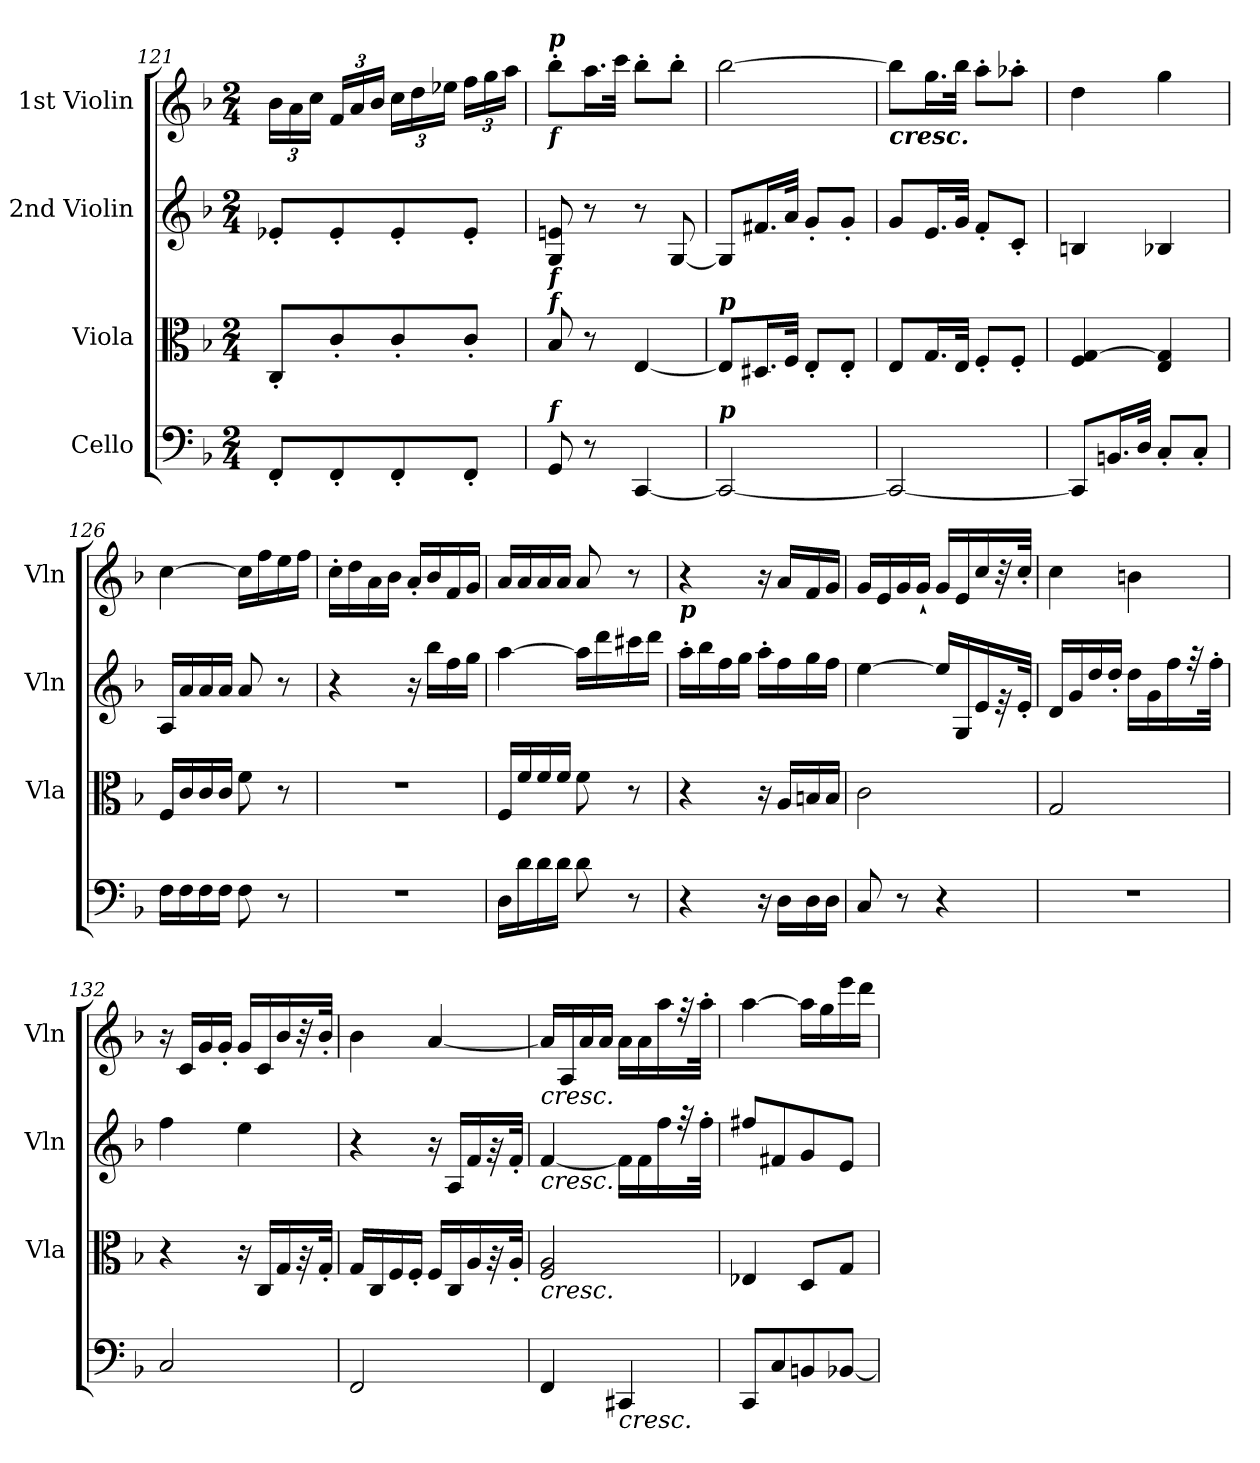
**kern	**kern	**kern	**kern
*part4	*part3	*part2	*part1
*staff4	*staff3	*staff2	*staff1
*I"Cello	*I"Viola	*I"2nd Violin	*I"1st Violin
*	*I'Vla	*I'Vln	*I'Vln
*clefF4	*clefC3	*clefG2	*clefG2
*k[b-]	*k[b-]	*k[b-]	*k[b-]
*F:	*F:	*F:	*F:
*M2/4	*M2/4	*M2/4	*M2/4
*	*	*	*Xbrackettup
=121	=121	=121	=121
8FF'/L	8C'/L	8e-X'/L	24b-\LL
.	.	.	24a\
.	.	.	24cc\JJ
8FF'/	8c'/	8e-'/	24f/LL
.	.	.	24a/
.	.	.	24b-/JJ
8FF'/	8c'/	8e-'/	24cc\LL
.	.	.	24dd\
.	.	.	24ee-X\JJ
8FF'/J	8c'/J	8e-'/J	24ff\LL
.	.	.	24gg\
.	.	.	24aa\JJ
=122	=122	=122	=122
!	!	!	!LO:TX:b:Bi:t=f
!	!	!	!LO:TX:a:Bi:t=p
!	!LO:TX:a:Bi:t=f	!	!
!	!LO:TX:a:Bi:t=f	!	!
!LO:TX:a:Bi:t=f	!	!	!
8GG/	8B-/	8G/ 8en/	8bb-'\L
8r	8r	8r	16.aa\L
.	.	.	32ccc\JJk
[4CC/	[4E/	8r	8bb-'\L
.	.	[8G/	8bb-'\J
=123	=123	=123	=123
!	!LO:TX:a:Bi:t=p	!	!
!LO:TX:a:Bi:t=p	!	!	!
2CC/_	8E/L]	8G/L]	[2bb-\
.	16.D#X/L	16.f#X/L	.
.	32F/JJk	32a/JJk	.
.	8E'/L	8g'/L	.
.	8E'/J	8g'/J	.
=124	=124	=124	=124
!	!	!	!LO:TX:b:Bi:t=cresc.
2CC/_	8E/L	8g/L	8bb-\L]
.	16.G/L	16.e/L	16.gg\L
.	32E/JJk	32g/JJk	32bb-\JJk
.	8F'/L	8f'/L	8aa'\L
.	8F'/J	8c'/J	8aa-X'\J
=125	=125	=125	=125
8CC/L]	4F/ [4G/	4Bn/	4dd\
16.BBn/L	.	.	.
32D/JJk	.	.	.
8C'/L	4E/ 4G/]	4B-X/	4gg\
8C'/J	.	.	.
=126	=126	=126	=126
16F\LL	16F/LL	16A/LL	[4cc\
16F\	16c/	16a/	.
16F\	16c/	16a/	.
16F\JJ	16c/JJ	16a/JJ	.
8F\	8f\	8a/	16cc\LL]
.	.	.	16ff\
8r	8r	8r	16ee\
.	.	.	16ff\JJ
=127	=127	=127	=127
2r	2r	4r	16cc'\LL
.	.	.	16dd\
.	.	.	16a\
.	.	.	16b-\JJ
.	.	16r	16a'/LL
.	.	16bb-\LL	16b-/
.	.	16ff\	16f/
.	.	16gg\JJ	16g/JJ
=128	=128	=128	=128
16D\LL	16F/LL	[4aa\	16a/LL
16d\	16f/	.	16a/
16d\	16f/	.	16a/
16d\JJ	16f/JJ	.	16a/JJ
8d\	8f\	16aa\LL]	8a/
.	.	16ddd\	.
8r	8r	16ccc#X\	8r
.	.	16ddd\JJ	.
=129	=129	=129	=129
!	!	!	!LO:TX:b:Bi:t=p
4r	4r	16aa'\LL	4r
.	.	16bb-\	.
.	.	16ff\	.
.	.	16gg\JJ	.
16r	16r	16aa'\LL	16r
16D\LL	16A/LL	16ff\	16a/LL
16D\	16Bn/	16gg\	16f/
16D\JJ	16B/JJ	16ff\JJ	16g/JJ
=130	=130	=130	=130
8C/	2c\	[4ee\	16g/LL
.	.	.	16e/
8r	.	.	16g/
.	.	.	16g''/JJ
4r	.	16ee/LL]	16g/LL
.	.	16G/	16e/
.	.	16e/	16cc/
.	.	32r	32r
.	.	32e'/JJk	32cc'/JJk
=131	=131	=131	=131
2r	2G/	16d/LL	4cc\
.	.	16g/	.
.	.	16dd/	.
.	.	16dd'/JJ	.
.	.	16dd\LL	4bn\
.	.	16g\	.
.	.	16ff\	.
.	.	32r	.
.	.	32ff'\JJk	.
=132	=132	=132	=132
2C/	4r	4ff\	16r
.	.	.	16c/LL
.	.	.	16g/
.	.	.	16g'/JJ
.	16r	4ee\	16g/LL
.	16C/LL	.	16c/
.	16G/	.	16b-/
.	32r	.	32r
.	32G'/JJk	.	32b-'/JJk
=133	=133	=133	=133
2FF/	16G/LL	4r	4b-\
.	16C/	.	.
.	16F/	.	.
.	16F'/JJ	.	.
.	16F/LL	16r	[4a/
.	16C/	16A/LL	.
.	16A/	16f/	.
.	32r	32r	.
.	32A'/JJk	32f'/JJk	.
=134	=134	=134	=134
!	!	!	!LO:TX:b:i:t=cresc.
!	!	!LO:TX:b:i:t=cresc.	!
!	!LO:TX:b:i:t=cresc.	!	!
4FF/	2F/ 2A/	[4f/	16a/LL]
.	.	.	16A/
.	.	.	16a/
.	.	.	16a/JJ
!LO:TX:b:i:t=cresc.	!	!	!
4CC#X/	.	16f\LL]	16a\LL
.	.	16f\	16a\
.	.	16ff\	16aa\
.	.	32r	32r
.	.	32ff'\JJk	32aa'\JJk
=135	=135	=135	=135
8CC/L	4E-X/	8ff#X/L	[4aa\
8C/	.	8f#X/	.
8BBn/	8D/L	8g/	16aa\LL]
.	.	.	16gg\
[8BB-X/J	8G/J	8e/J	16eee\
.	.	.	16ddd\JJ
=	=	=	=
*-	*-	*-	*-
